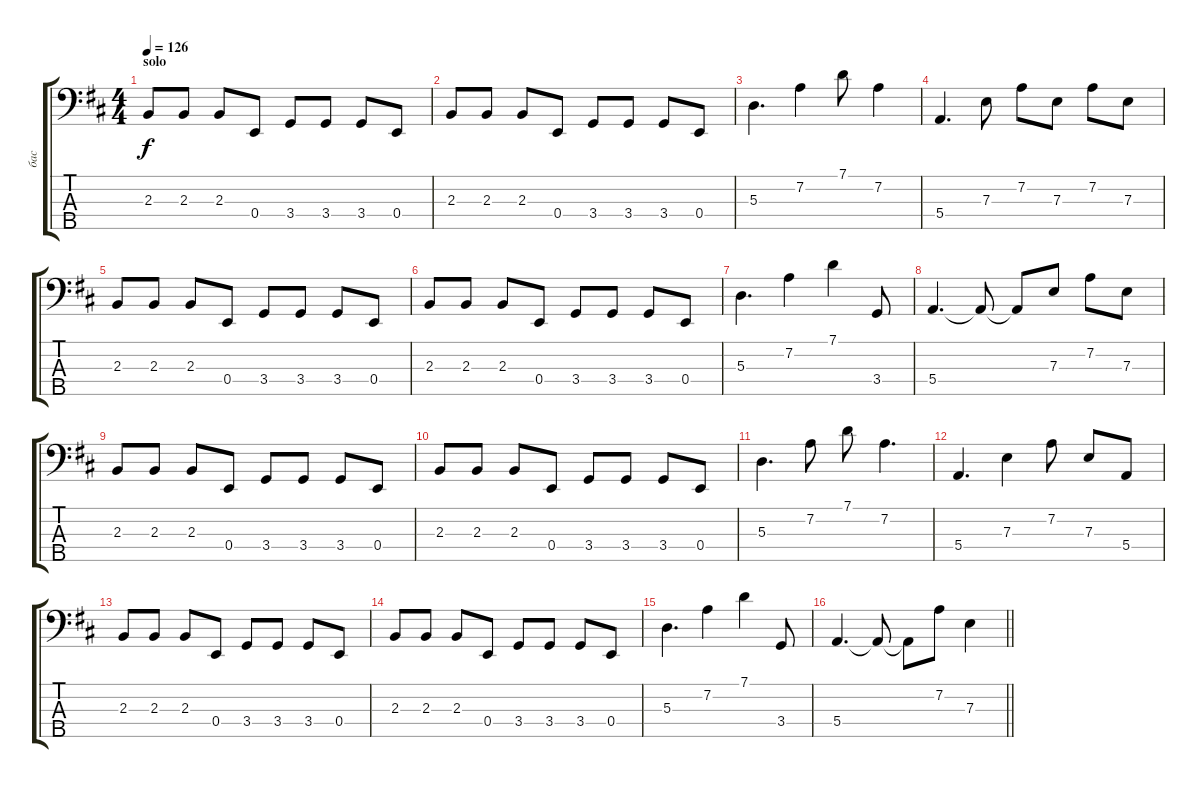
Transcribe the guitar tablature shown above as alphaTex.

\track ("бас" "бас") {instrument electricbassfinger}
\staff {score tabs}
\tuning (G2 D2 A1 E1 B0) {hide}
\ts (4 4)
\section ("" "solo")
\tempo 126
\clef f4
\ks d
2.3.8{dy f} 2.3.8 2.3.8 0.4.8 3.4.8 3.4.8 3.4.8 0.4.8 |
2.3.8 2.3.8 2.3.8 0.4.8 3.4.8 3.4.8 3.4.8 0.4.8 |
5.3.4{d} 7.2.4 7.1.8 7.2.4 |
5.4.4{d} 7.3.8 7.2.8 7.3.8 7.2.8 7.3.8 |
2.3.8 2.3.8 2.3.8 0.4.8 3.4.8 3.4.8 3.4.8 0.4.8 |
2.3.8 2.3.8 2.3.8 0.4.8 3.4.8 3.4.8 3.4.8 0.4.8 |
5.3.4{d} 7.2.4 7.1.4 3.4.8 |
5.4.4{d} 5.4{t}.8 5.4{t}.8 7.3.8 7.2.8 7.3.8 |
2.3.8 2.3.8 2.3.8 0.4.8 3.4.8 3.4.8 3.4.8 0.4.8 |
2.3.8 2.3.8 2.3.8 0.4.8 3.4.8 3.4.8 3.4.8 0.4.8 |
5.3.4{d} 7.2.8 7.1.8 7.2.4{d} |
5.4.4{d} 7.3.4 7.2.8 7.3.8 5.4.8 |
2.3.8 2.3.8 2.3.8 0.4.8 3.4.8 3.4.8 3.4.8 0.4.8 |
2.3.8 2.3.8 2.3.8 0.4.8 3.4.8 3.4.8 3.4.8 0.4.8 |
5.3.4{d} 7.2.4 7.1.4 3.4.8 |
\barLineRight lightlight
5.4.4{d} 5.4{t}.8 5.4{t}.8 7.2.8 7.3.4
